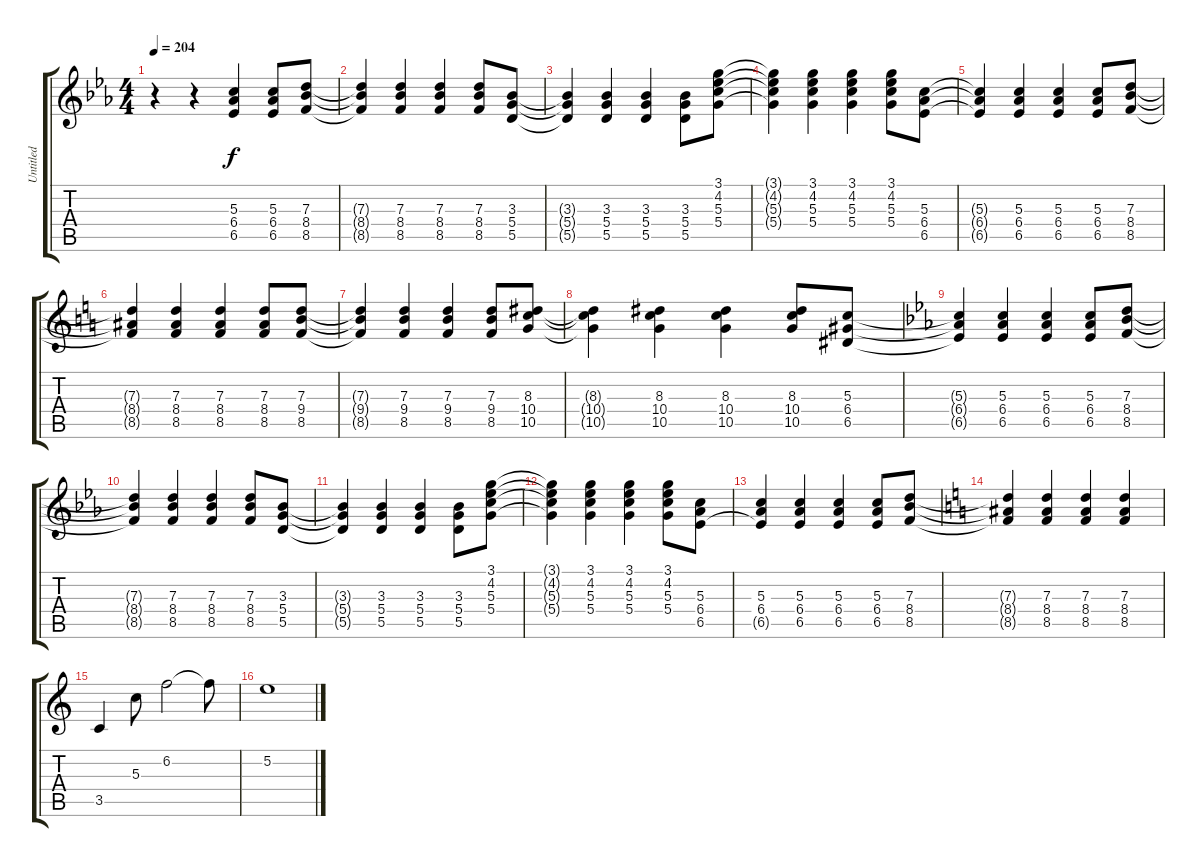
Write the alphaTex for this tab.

\track ("Untitled" "Untitled") {instrument overdrivenguitar}
\staff {score tabs}
\tuning (E4 B3 G3 D3 A2 E2) {hide}
\ts (4 4)
\tempo 204
\clef g2
\ks eb
r.4{dy f} r.4 (5.3 6.4 6.5).4 (5.3 6.4 6.5).8 (7.3 8.4 8.5).8 |
(7.3{t} 8.4{t} 8.5{t}).4 (7.3 8.4 8.5).4 (7.3 8.4 8.5).4 (7.3 8.4 8.5).8 (3.3 5.4 5.5).8 |
(3.3{t} 5.4{t} 5.5{t}).4 (3.3 5.4 5.5).4 (3.3 5.4 5.5).4 (3.3 5.4 5.5).8 (3.1 4.2 5.3 5.4).8 |
(3.1{t} 4.2{t} 5.3{t} 5.4{t}).4 (3.1 4.2 5.3 5.4).4 (3.1 4.2 5.3 5.4).4 (3.1 4.2 5.3 5.4).8 (5.3 6.4 6.5).8 |
(5.3{t} 6.4{t} 6.5{t}).4 (5.3 6.4 6.5).4 (5.3 6.4 6.5).4 (5.3 6.4 6.5).8 (7.3 8.4 8.5).8 |
\ks c
(7.3{t} 8.4{t} 8.5{t}).4 (7.3 8.4 8.5).4 (7.3 8.4 8.5).4 (7.3 8.4 8.5).8 (7.3 9.4 8.5).8 |
(7.3{t} 9.4{t} 8.5{t}).4 (7.3 9.4 8.5).4 (7.3 9.4 8.5).4 (7.3 9.4 8.5).8 (8.3 10.4 10.5).8 |
(8.3{t} 10.4{t} 10.5{t}).4 (8.3 10.4 10.5).4 (8.3 10.4 10.5).4 (8.3 10.4 10.5).8 (5.3 6.4 6.5).8 |
\ks eb
(5.3{t} 6.4{t} 6.5{t}).4 (5.3 6.4 6.5).4 (5.3 6.4 6.5).4 (5.3 6.4 6.5).8 (7.3 8.4 8.5).8 |
(7.3{t} 8.4{t} 8.5{t}).4 (7.3 8.4 8.5).4 (7.3 8.4 8.5).4 (7.3 8.4 8.5).8 (3.3 5.4 5.5).8 |
(3.3{t} 5.4{t} 5.5{t}).4 (3.3 5.4 5.5).4 (3.3 5.4 5.5).4 (3.3 5.4 5.5).8 (3.1 4.2 5.3 5.4).8 |
(3.1{t} 4.2{t} 5.3{t} 5.4{t}).4 (3.1 4.2 5.3 5.4).4 (3.1 4.2 5.3 5.4).4 (3.1 4.2 5.3 5.4).8 (5.3 6.4 6.5).8 |
(5.3 6.4 6.5{t}).4 (5.3 6.4 6.5).4 (5.3 6.4 6.5).4 (5.3 6.4 6.5).8 (7.3 8.4 8.5).8 |
\ks c
(7.3{t} 8.4{t} 8.5{t}).4 (7.3 8.4 8.5).4 (7.3 8.4 8.5).4 (7.3 8.4 8.5).4 |
3.5.4 5.3.8 6.2.2 6.2{t}.8 |
5.2.1
